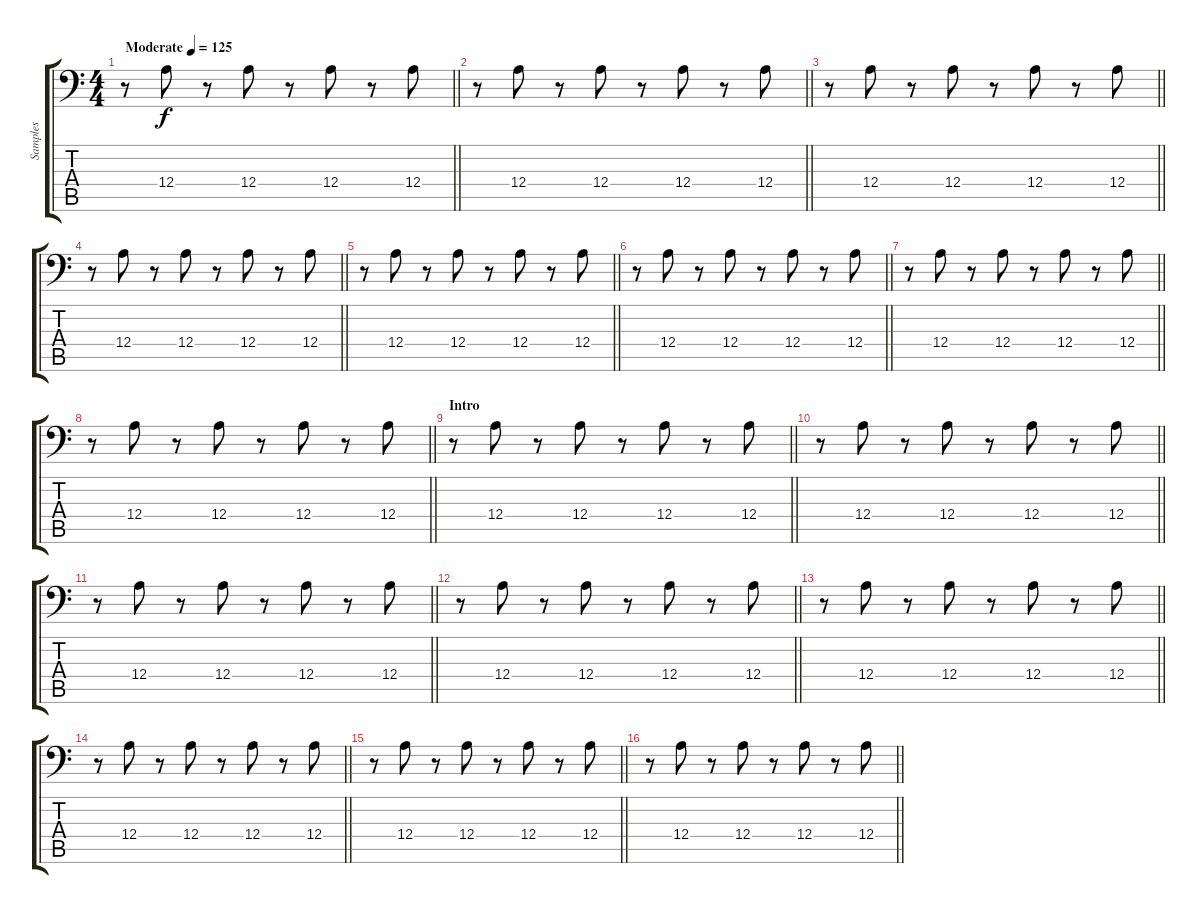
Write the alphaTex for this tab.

\track ("Samples" "Samples") {instrument fx5brightness}
\staff {score tabs}
\tuning (B3 Gb3 D3 A2 E2 A1) {hide}
\ts (4 4)
\tempo (125 "Moderate")
\clef f4
\barLineRight lightlight
\ks c
r.8{dy f instrument fx5brightness} 12.4.8 r.8 12.4.8 r.8 12.4.8 r.8 12.4.8 |
\barLineRight lightlight
r.8 12.4.8 r.8 12.4.8 r.8 12.4.8 r.8 12.4.8 |
\barLineRight lightlight
r.8 12.4.8 r.8 12.4.8 r.8 12.4.8 r.8 12.4.8 |
\barLineRight lightlight
r.8 12.4.8 r.8 12.4.8 r.8 12.4.8 r.8 12.4.8 |
\barLineRight lightlight
r.8 12.4.8 r.8 12.4.8 r.8 12.4.8 r.8 12.4.8 |
\barLineRight lightlight
r.8 12.4.8 r.8 12.4.8 r.8 12.4.8 r.8 12.4.8 |
\barLineRight lightlight
r.8 12.4.8 r.8 12.4.8 r.8 12.4.8 r.8 12.4.8 |
\barLineRight lightlight
r.8 12.4.8 r.8 12.4.8 r.8 12.4.8 r.8 12.4.8 |
\section ("" "Intro")
\barLineRight lightlight
r.8 12.4.8 r.8 12.4.8 r.8 12.4.8 r.8 12.4.8 |
\barLineRight lightlight
r.8 12.4.8 r.8 12.4.8 r.8 12.4.8 r.8 12.4.8 |
\barLineRight lightlight
r.8 12.4.8 r.8 12.4.8 r.8 12.4.8 r.8 12.4.8 |
\barLineRight lightlight
r.8 12.4.8 r.8 12.4.8 r.8 12.4.8 r.8 12.4.8 |
\barLineRight lightlight
r.8 12.4.8 r.8 12.4.8 r.8 12.4.8 r.8 12.4.8 |
\barLineRight lightlight
r.8 12.4.8 r.8 12.4.8 r.8 12.4.8 r.8 12.4.8 |
\barLineRight lightlight
r.8 12.4.8 r.8 12.4.8 r.8 12.4.8 r.8 12.4.8 |
\barLineRight lightlight
r.8 12.4.8 r.8 12.4.8 r.8 12.4.8 r.8 12.4.8
